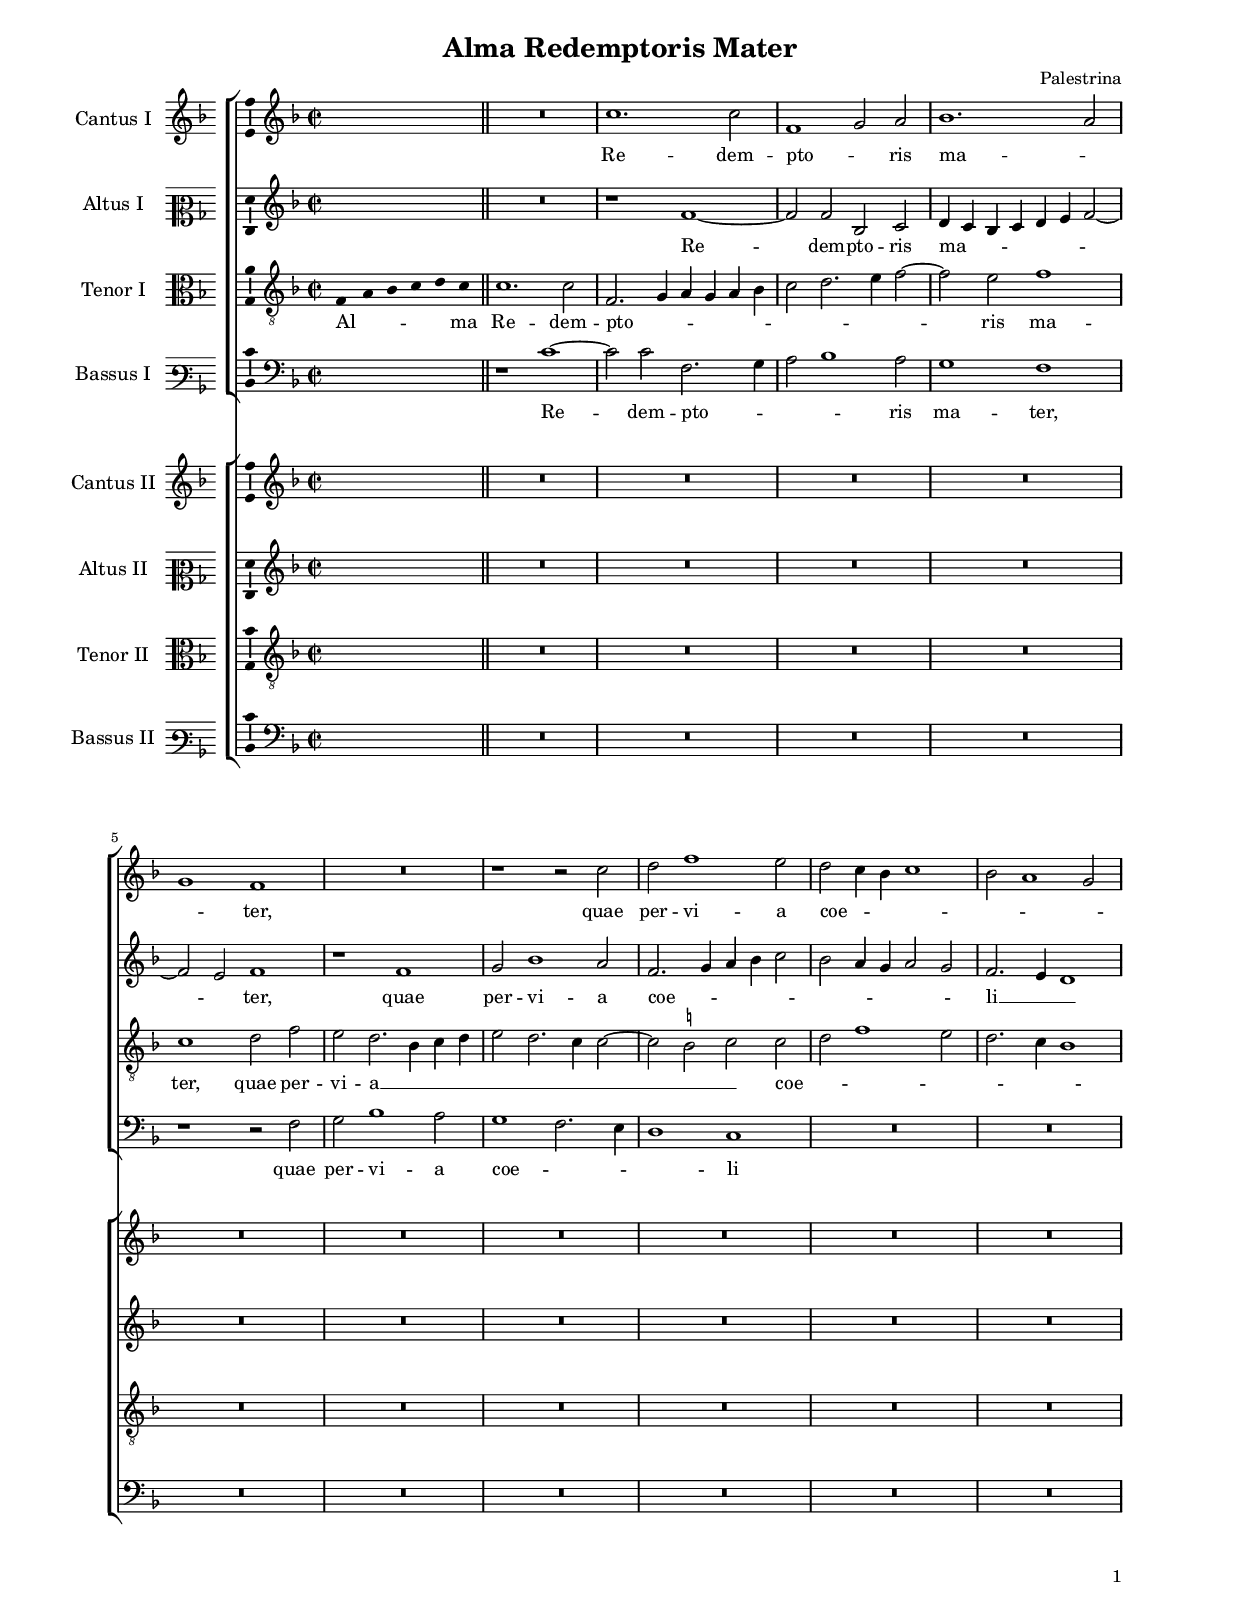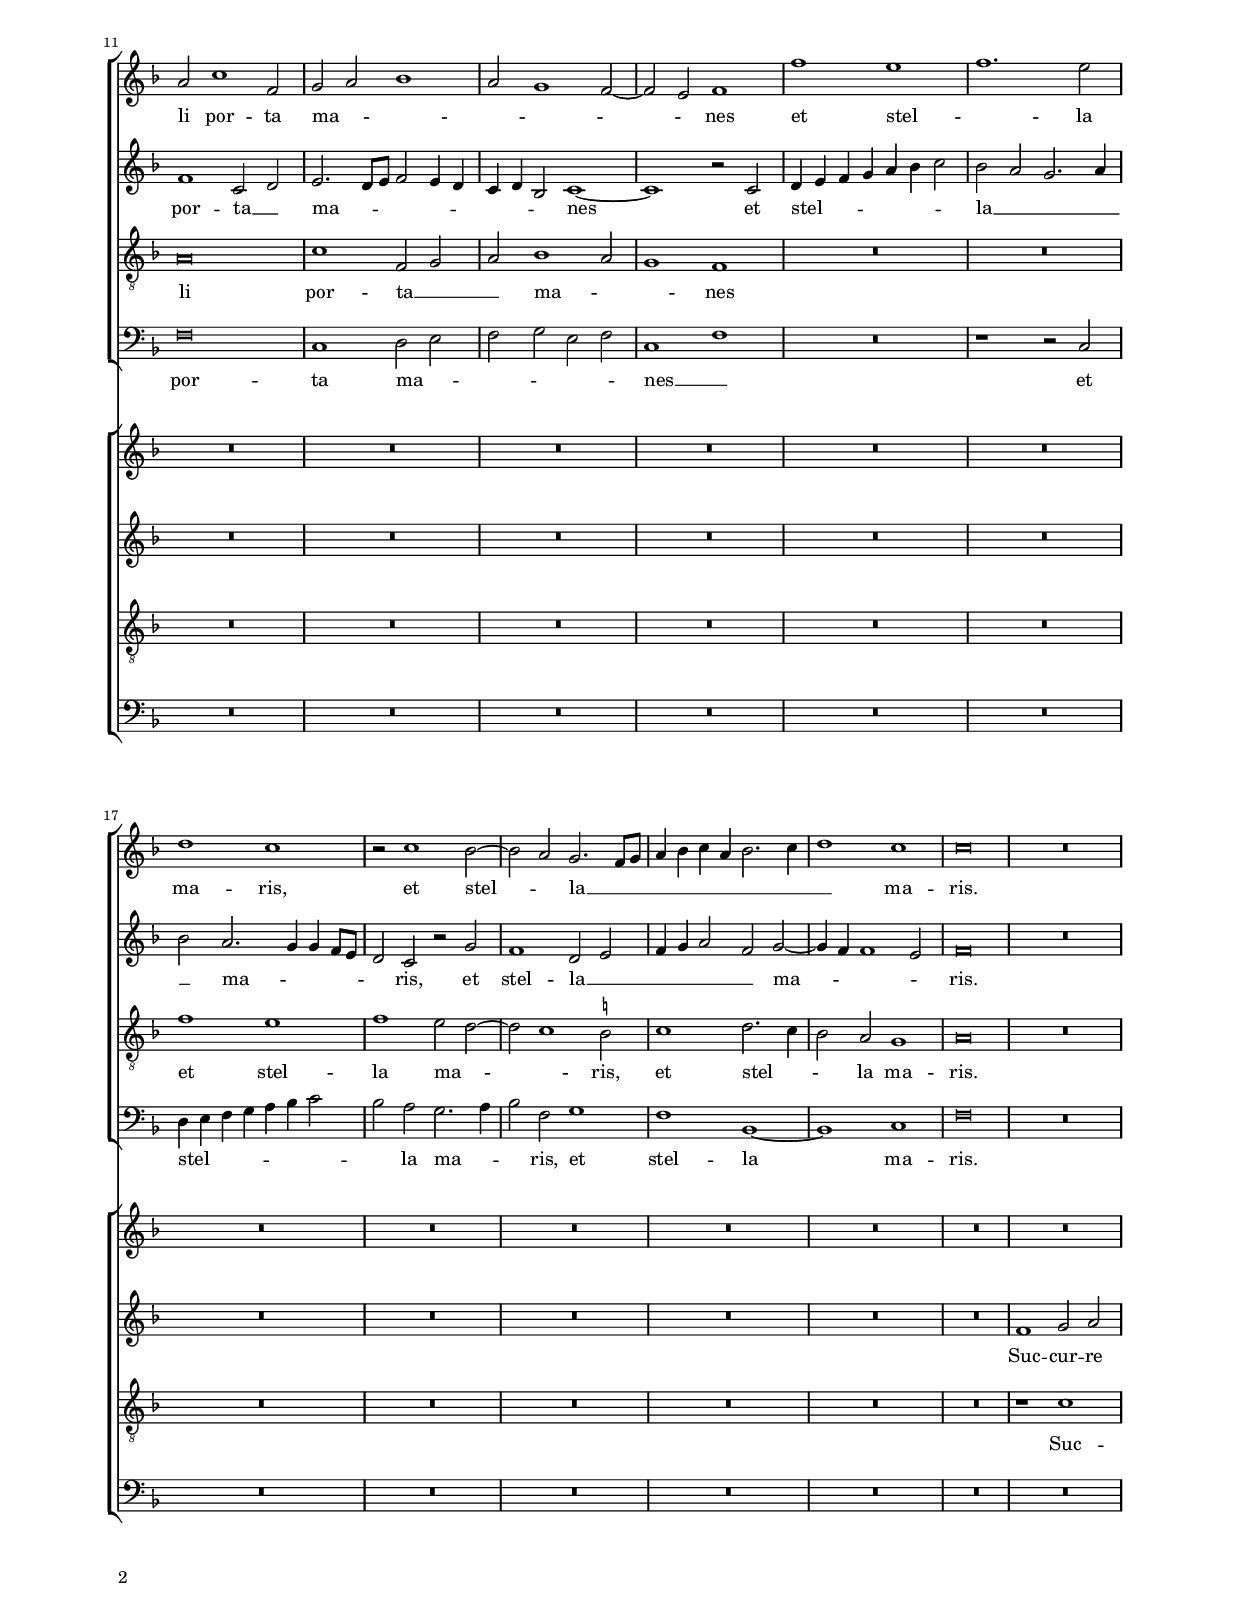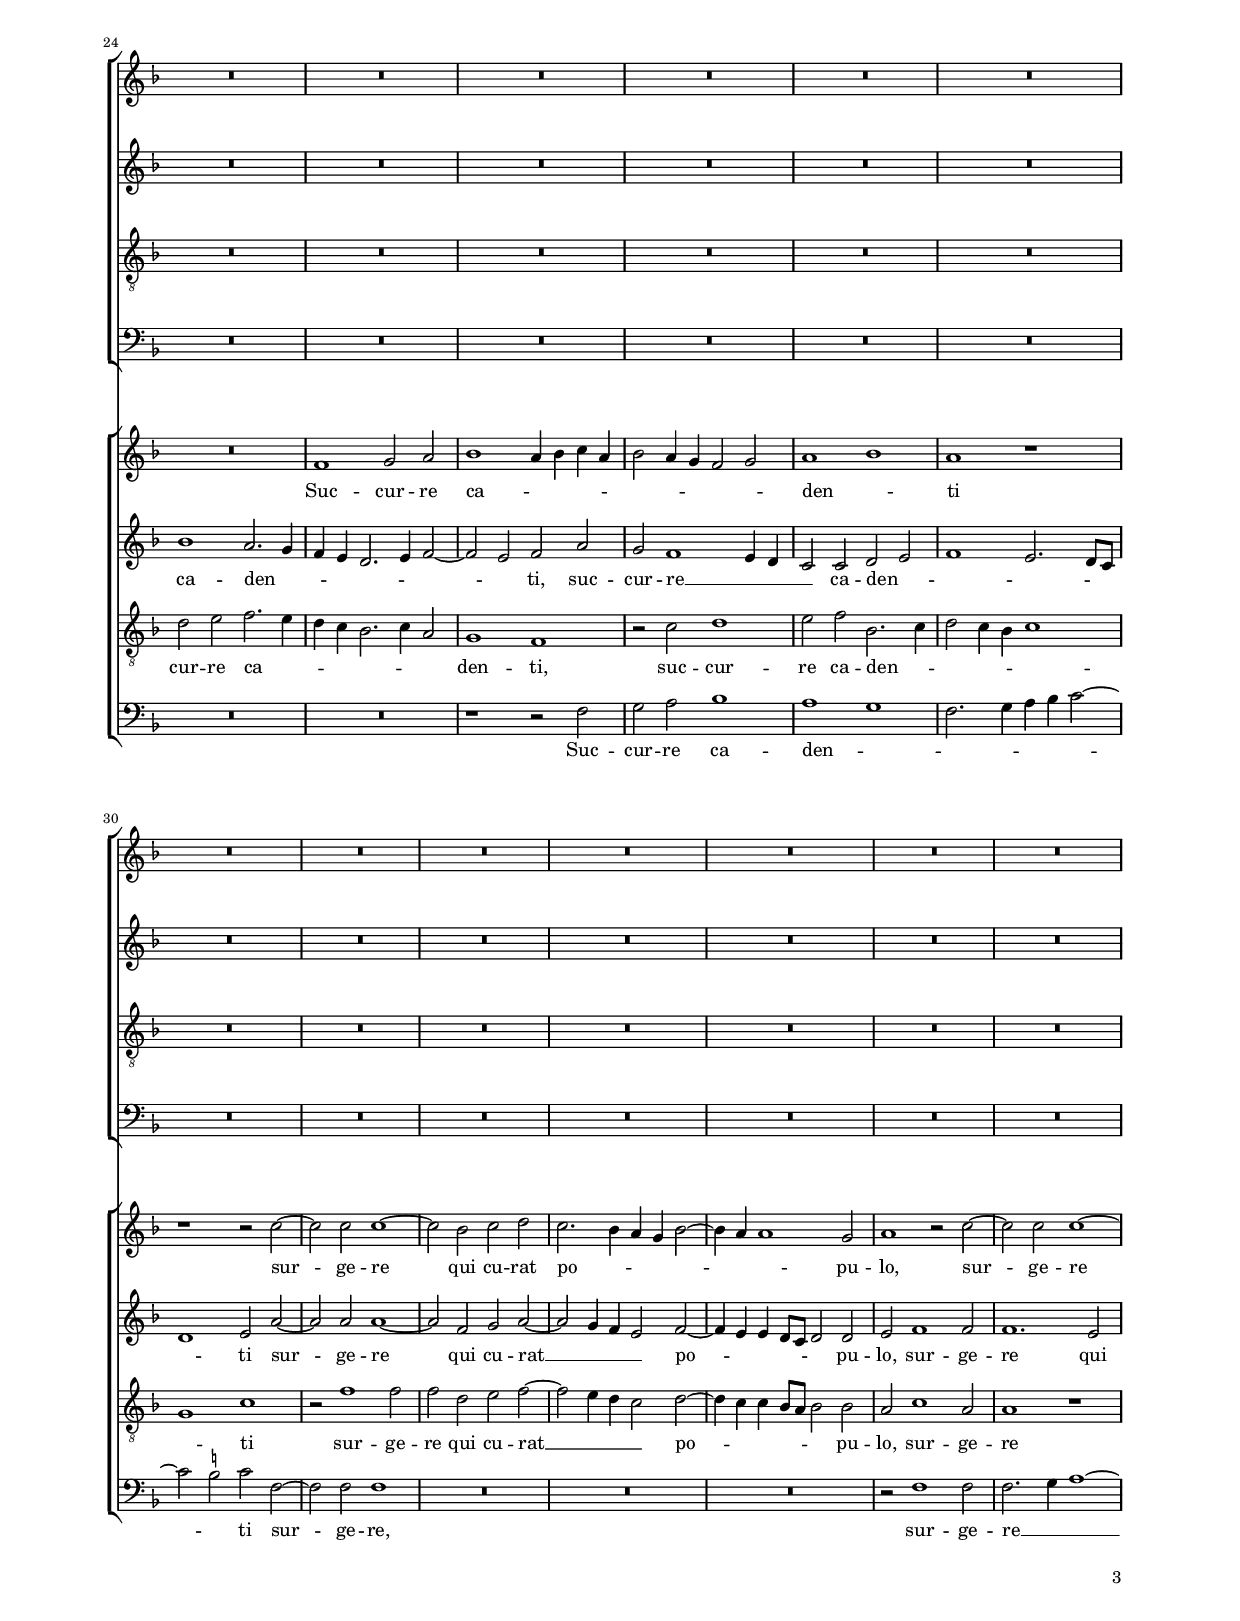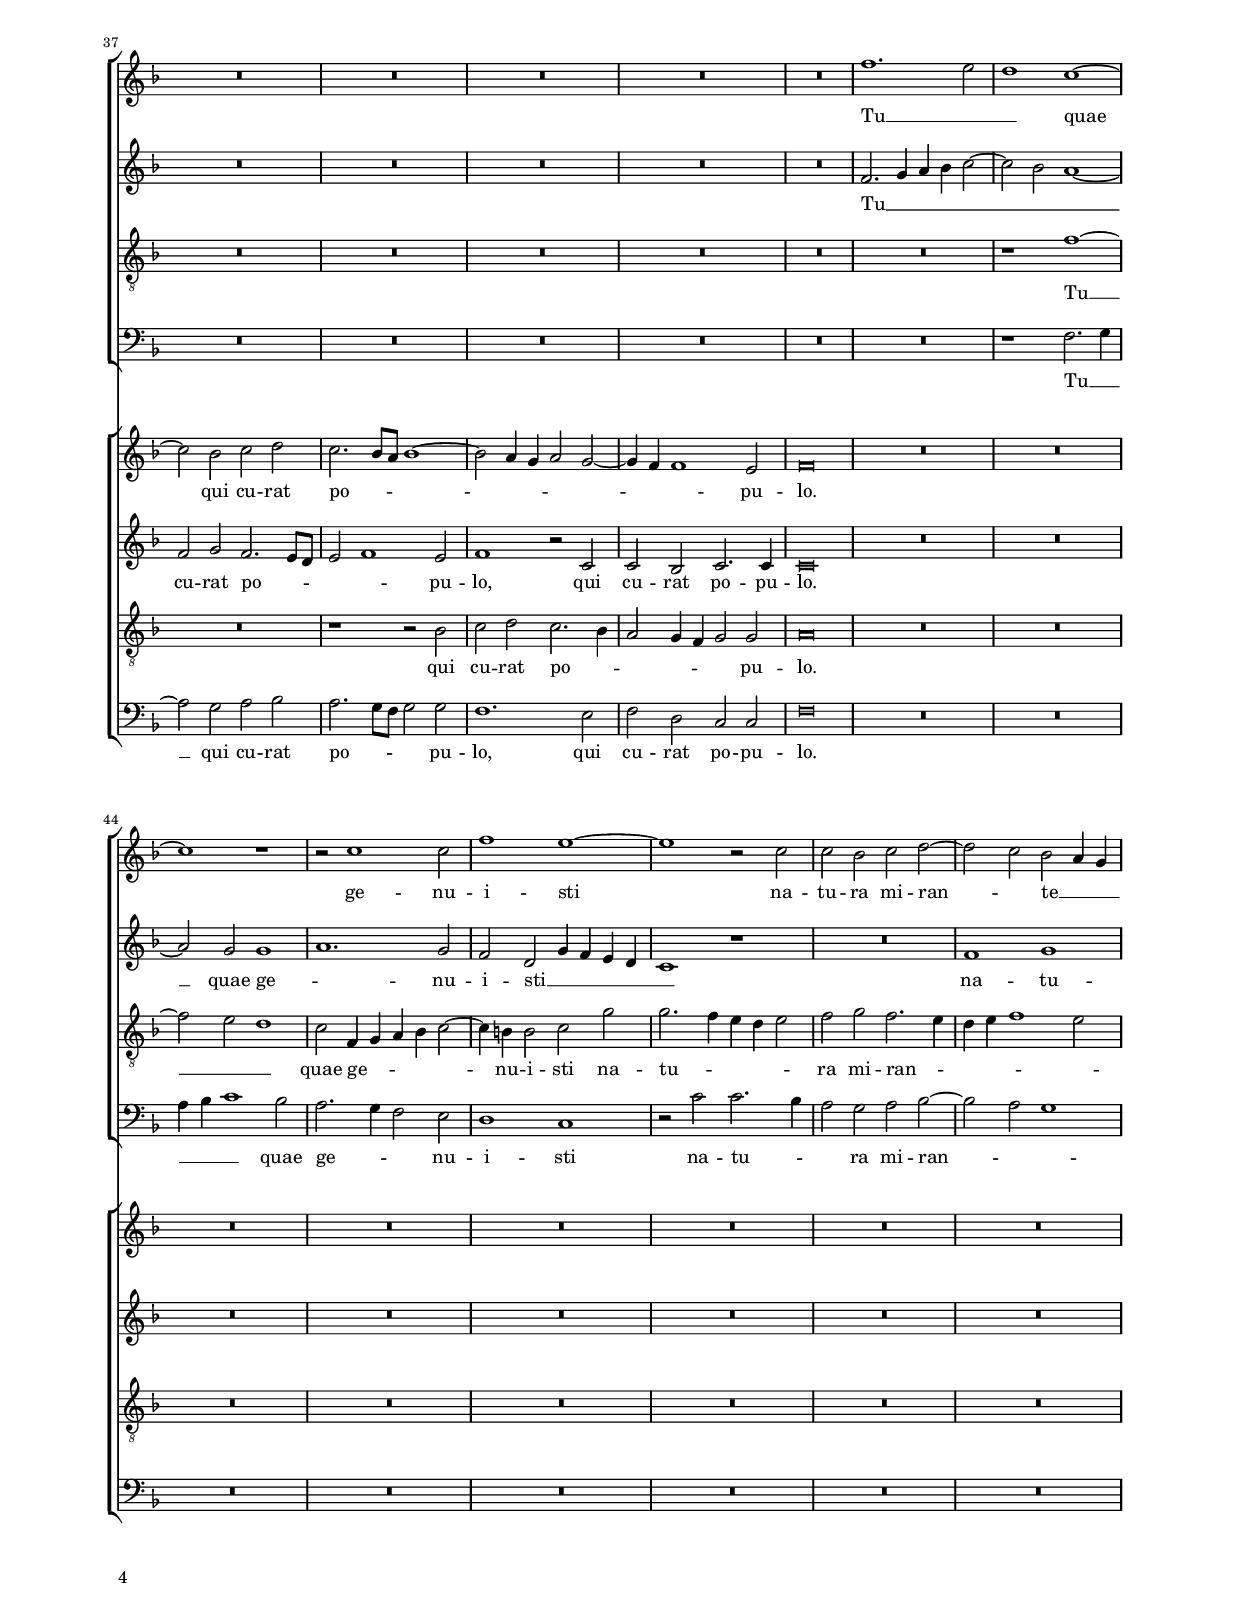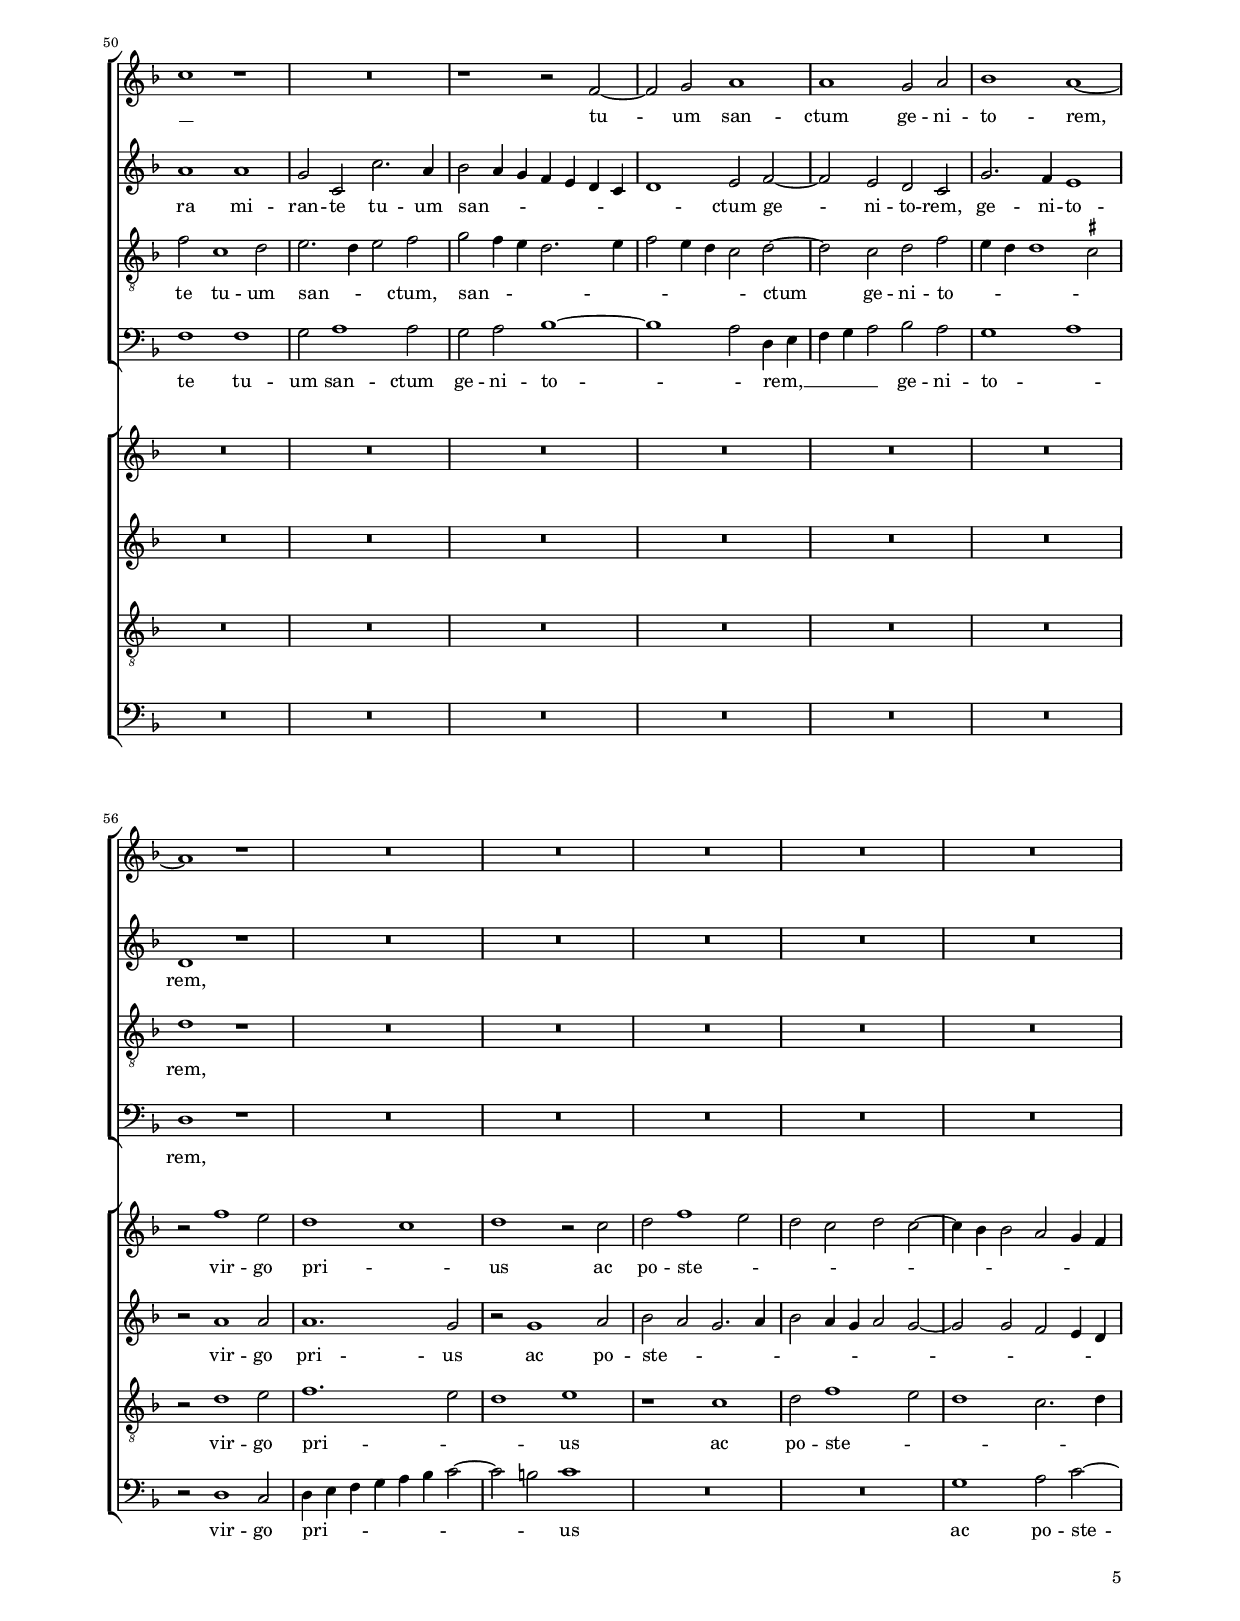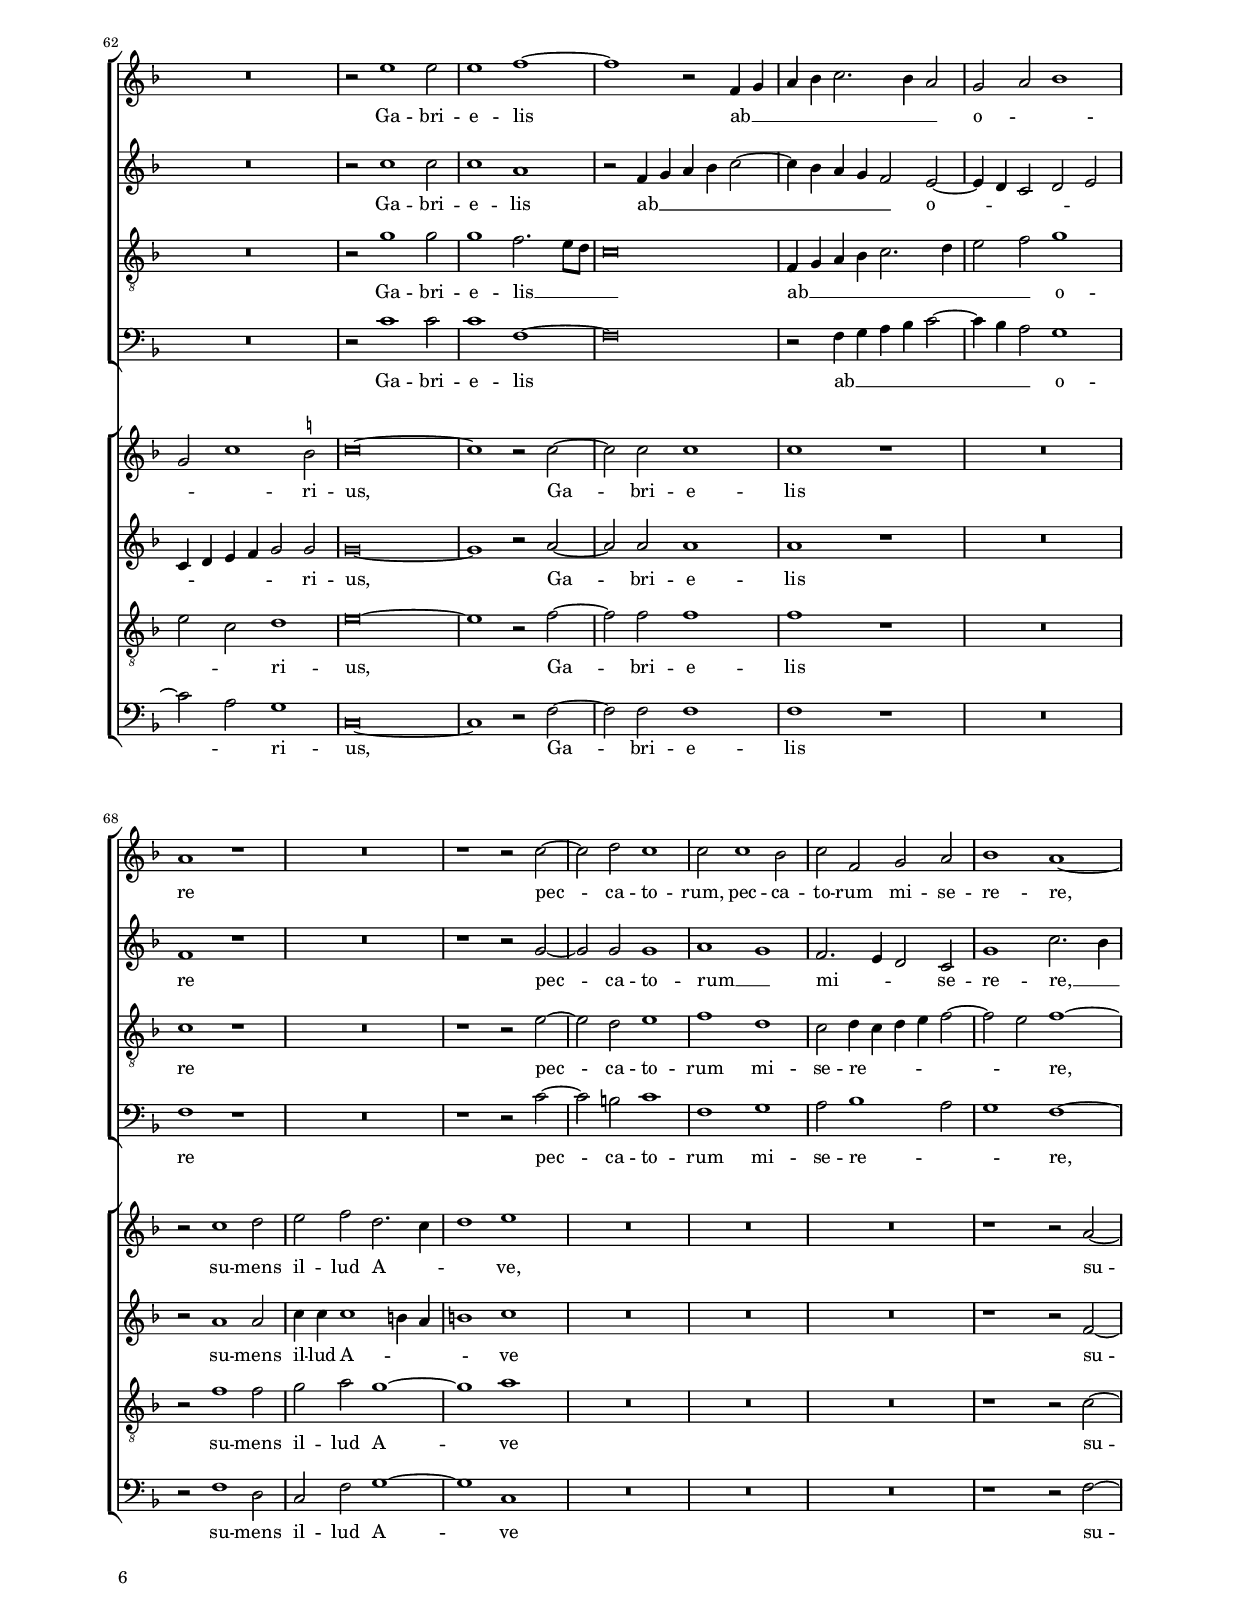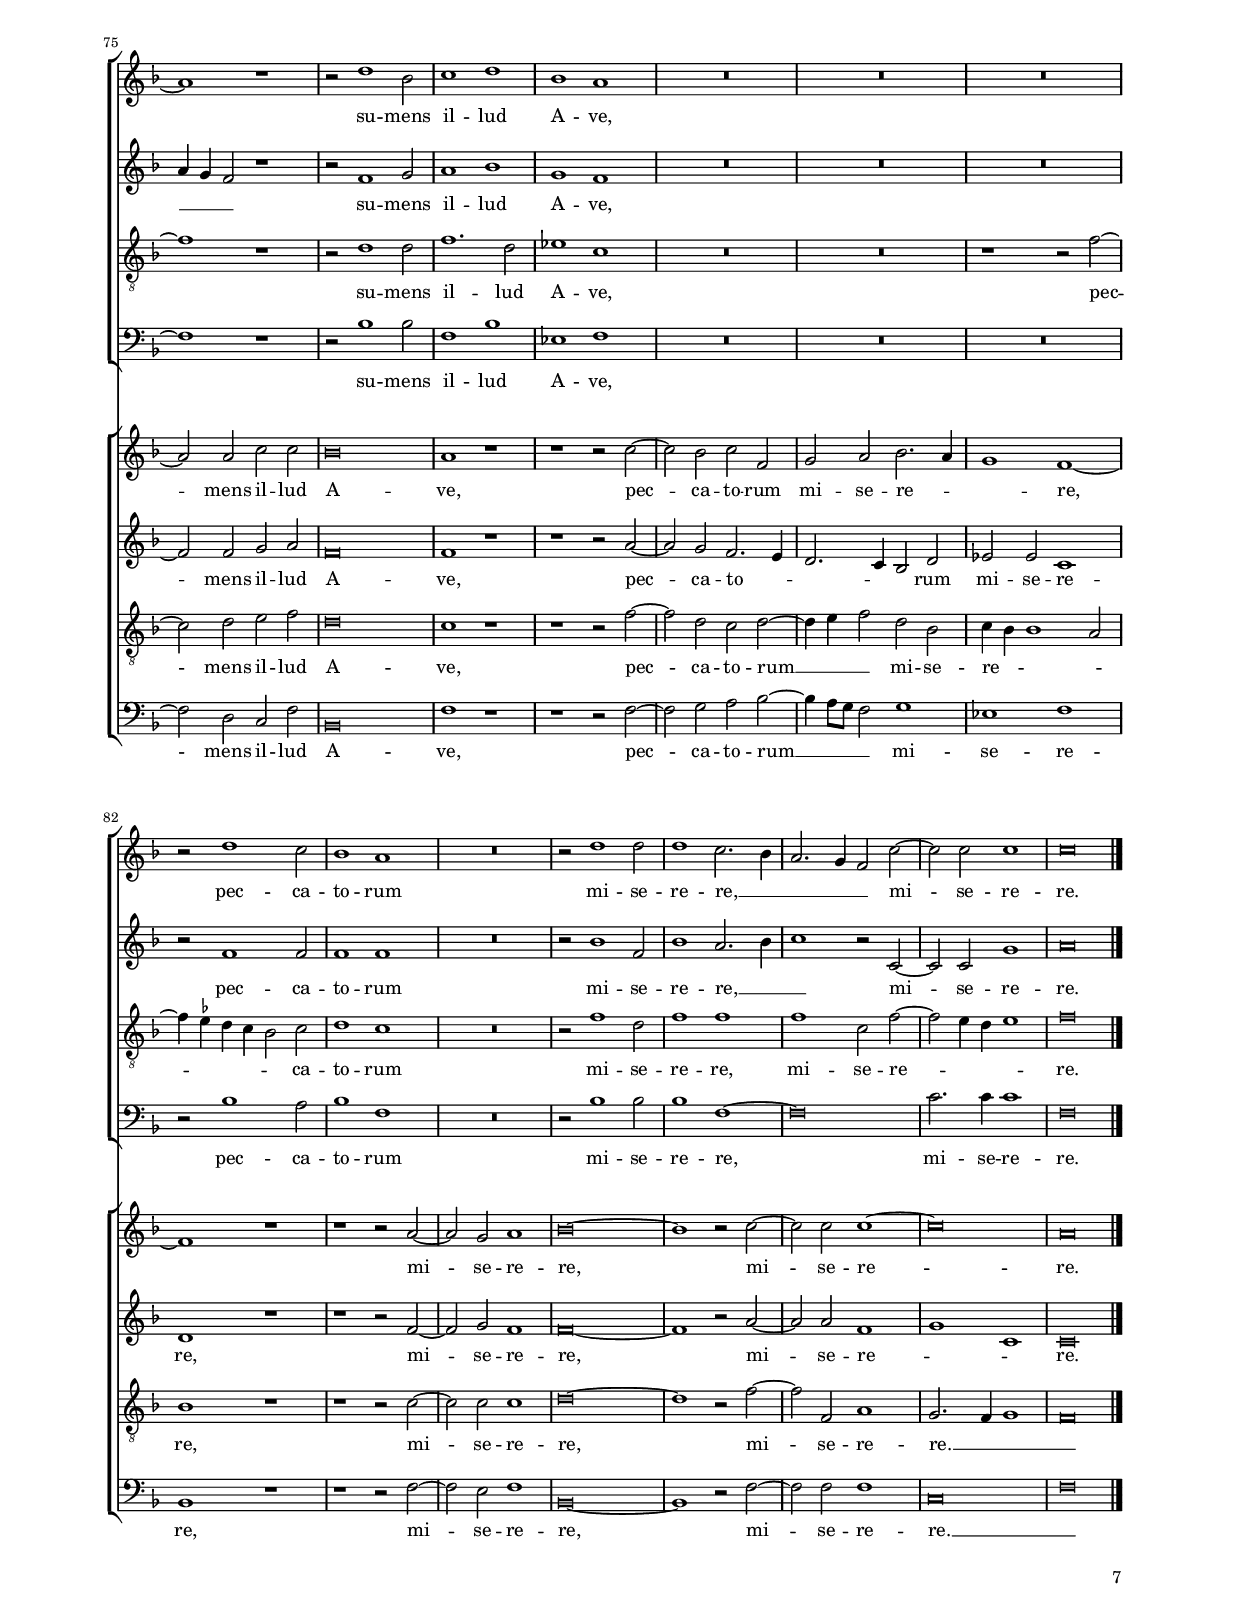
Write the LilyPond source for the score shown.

\header 
{
	title="Alma Redemptoris Mater"
	composer="Palestrina"
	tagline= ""
}

\version "2.22.0"
\include "deutsch.ly"
#(set-global-staff-size 15)
% #(set-default-paper-size "letter")
#(ly:set-option 'point-and-click #f)


\paper
	{
	top-margin = 2 \cm
	bottom-margin = 1.4 \cm
	left-margin = 2 \cm
	right-margin = 2 \cm
	print-page-number = ##f
	ragged-bottom = ##f
	ragged-last-bottom = ##t
%   systems-per-page = 2
%   page-count = 6
	system-system-spacing = #'((basic-distance . 18) (minimum-distance . 14) (padding . 7) (strechability . 250))
    oddFooterMarkup=\markup   \fill-line { "" \fromproperty #'page:page-number-string }
    evenFooterMarkup=\markup  \fill-line { \fromproperty #'page:page-number-string "" }
    last-bottom-spacing = #'((basic-distance . 12) (minimum-distance . 7) (padding . 4))
	}


global =  
	{
	\key f \major
	\time 2/2 \set Score.measureLength = #(ly:make-moment 3/2)
        \skip 4*6 \bar "||" \set Score.measureLength = #(ly:make-moment 2/1)
        \set Score.currentBarNumber = #1
        \skip 1*178 \bar "|."
	}

	ficta = { \once \set suggestAccidentals = ##t }
	
	forget = #(define-music-function (music) (ly:music?) #{
	\accidentalStyle forget
	$music
	\accidentalStyle default
	#})

	
incipitcantusprimus = \markup { \score {
	{
	\set Staff.instrumentName = \markup { \fontsize #1 "Cantus I" }
	\key f \major
	\clef violin
	s4 \bar ""
	}
	\layout  {
	raggedright = ##t
	indent = 1.7 \cm
	line-width = 1.7\cm
	\context { \Staff \remove Time_signature_engraver }
	\override Staff.Clef.Y-extent = #'(0 . 0)
	}} \hspace #1 }
      
incipitaltusprimus = \markup { \score {
	{
	\set Staff.instrumentName = \markup { \fontsize #1 "Altus I" }
	\key f \major
	\clef mezzosoprano
	s4 \bar ""
	}
	\layout  {
	raggedright = ##t
	indent = 1.7 \cm
	line-width = 1.7\cm
	\context { \Staff \remove Time_signature_engraver }
	\override Staff.Clef.Y-extent = #'(0 . 0)
	}} \hspace #1 }
      
incipittenorprimus = \markup { \score {
	{
	\set Staff.instrumentName = \markup { \fontsize #1 "Tenor I" }
	\key f \major
	\clef alto
	s4 \bar ""
	}
	\layout  {
	raggedright = ##t
	indent = 1.7 \cm
	line-width = 1.7\cm
	\context { \Staff \remove Time_signature_engraver }
	\override Staff.Clef.Y-extent = #'(0 . 0)
	}} \hspace #1 }


incipitbassusprimus = \markup { \score {
	{
	\set Staff.instrumentName = \markup { \fontsize #1 "Bassus I" }
	\key f \major
	\clef varbaritone
	s4 \bar ""
	}
	\layout  {
	raggedright = ##t
	indent = 1.7 \cm
	line-width = 1.7\cm
	\context { \Staff \remove Time_signature_engraver }
	\override Staff.Clef.Y-extent = #'(0 . 0)
	}} \hspace #1 }

incipitcantussecundus = \markup { \score {
	{
	\set Staff.instrumentName = \markup { \fontsize #1 "Cantus II" }
	\key f \major
	\clef violin
	s4 \bar ""
	}
	\layout  {
	raggedright = ##t
	indent = 1.7 \cm
	line-width = 1.7\cm
	\context { \Staff \remove Time_signature_engraver }
	\override Staff.Clef.Y-extent = #'(0 . 0)
	}} \hspace #1 }


incipitaltussecundus = \markup { \score {
	{
	\set Staff.instrumentName = \markup { \fontsize #1 "Altus II" }
	\key f \major
	\clef mezzosoprano
	s4 \bar ""
	}
	\layout  {
	raggedright = ##t
	indent = 1.7 \cm
	line-width = 1.7\cm
	\context { \Staff \remove Time_signature_engraver }
	\override Staff.Clef.Y-extent = #'(0 . 0)
	}} \hspace #1 }


incipittenorsecundus = \markup { \score {
	{
	\set Staff.instrumentName = \markup { \fontsize #1 "Tenor II" }
	\key f \major
	\clef alto
	s4 \bar ""
	}
	\layout  {
	raggedright = ##t
	indent = 1.7 \cm
	line-width = 1.7\cm
	\context { \Staff \remove Time_signature_engraver }
	\override Staff.Clef.Y-extent = #'(0 . 0)
	}} \hspace #1 }	


incipitbassussecundus = \markup { \score {
	{
	\set Staff.instrumentName = \markup { \fontsize #1 "Bassus II" }
	\key f \major
	\clef varbaritone
	s4 \bar ""
	}
	\layout  {
	raggedright = ##t
	indent = 1.7 \cm
	line-width = 1.7\cm
	\context { \Staff \remove Time_signature_engraver }
	\override Staff.Clef.Y-extent = #'(0 . 0)
	}} \hspace #1 }


cantusprimus =  \relative c''
	{
	s1.
        R\breve
	c1. c2
	f,1 g2 a
%5
	b1. a2
	g1 f |
	R\breve
	r1 r2 c'
	d2 f1 e2
%10
	d2 c4 b c1
	b2 a1 g2 |
	a2 c1 f,2
	g2 a b1
	a2 g1 f2~
%15
	f2 e f1 |
	f'1 e
	f1. e2
	d1 c
	r2 c1 b2~
%20
	b2 a g2. f8 g |
	a4 b c a b2. c4
	d1 c
	c\breve
	R\breve
%25
	R\breve |
	R\breve
	R\breve
	R\breve
	R\breve
%30
	R\breve |
	R\breve
	R\breve
	R\breve
	R\breve
%35
	R\breve |
	R\breve
	R\breve
	R\breve
	R\breve
%40
	R\breve |
	R\breve
	R\breve |
	f1. e2
	d1 c~
%45
	c1 r |
	r2 c1 c2
	f1 e~
	e1 r2 c
	c2 b c d~
%50
	d2 c b a4 g |
	c1 r
	R\breve
	r1 r2 f,~
	f2 g a1
%55
	a1 g2 a |
	b1 a~
	a1 r
	R\breve
	R\breve
%60
	R\breve |
	R\breve
	R\breve
	R\breve
	r2 e'1 e2
%65
	e1 f~ |
	f1 r2 f,4 g
	a4 b c2. b4 a2
	g2 a b1
	a1 r
%70
	R\breve |
	r1 r2 c~
	c2 d c1
	c2 c1 b2
	c2 f, g a
%75
	b1 a~ |
	a1 r
	r2 d1 b2
	c1 d
	b1 a
%80
	R\breve |
	R\breve
	R\breve
	r2 d1 c2
	b1 a
%85
	R\breve |
	r2 d1 d2
	d1 c2. b4
	a2. g4 f2 c'~
	c2 c c1
%90
        c\breve |
    }


altusprimus =  \relative c' 
    {
	s1.
	R\breve
	r1 f~
	f2 f b, c
%5
	d4 c b c d e f2~ |
	f2 e f1
	r1 f
	g2 b1 a2
	f2. g4 a b c2
%10
	b2 a4 g a2 g |
	f2. e4 d1
	f1 c2 d
	e2. d8 e f2 e4 d
	c4 d b2 c1~
%15
	c1 r2 c |
	d4 e f g a b c2
	b2 a g2. a4
	b2 a2. g4 g f8 e
	d2 c r g'
%20
	f1 d2 e |
	f4 g a2 f g~
	g4 f f1 e2
	f\breve
	R\breve
%25
	R\breve |
	R\breve
	R\breve
	R\breve
	R\breve
%30
	R\breve |
	R\breve
	R\breve
	R\breve
	R\breve
%35
	R\breve |
	R\breve
	R\breve
	R\breve
	R\breve
%40
	R\breve |
	R\breve
	R\breve |
	f2. g4 a b c2~
	c2 b a1~
%45
	a2 g g1 |
	a1. g2
	f2 d g4 f e d
	c1 r
	R\breve
%50
	f1 g |
	a1 a
	g2 c, c'2. a4
	b2 a4 g f e d c
	d1 e2 f~
%55
	f2 e d c |
	g'2. f4 e1
	d1 r
	R\breve
	R\breve
%60
	R\breve |
	R\breve
	R\breve
	R\breve
	r2 c'1 c2
%65
	c1 a |
	r2 f4 g a b c2~
	c4 b a g f2 e~
	e4 d c2 d e
	f1 r
%70
	R\breve |
	r1 r2 g~
	g2 g g1
	a1 g
	f2. e4 d2 c
%75
	g'1 c2. b4 |
	a4 g f2 r1
	r2 f1 g2
	a1 b
	g1 f
%80
	R\breve |
	R\breve
	R\breve
	r2 f1 f2
	f1 f
%85
	R\breve |
	r2 b1 f2
	b1 a2. b4
	c1 r2 c,~
	c2 c g'1
%90
	a\breve |
	}


tenorprimus =  \relative c' 
	{
	\hide Stem f,4 a b c d c \undo \hide Stem
	c1. c2
	f,2. g4 a g a b
	c2 d2. e4 f2~
%5
	f2 e f1 |
	c1 d2 f
	e2 d2. b4 c d
	e2 d2. c4 c2~
	c2 \ficta h c2 c
%10
	d2 f1 e2 |
	d2. c4 b1
	a\breve
	c1 f,2 g
	a2 b1 a2
%15
	g1 f |
	R\breve
	R\breve
	f'1 e
	f1 e2 d~
%20
	d2 c1 \ficta h2
	c1 d2. c4
	b2 a g1
	a\breve
	R\breve
%25
	R\breve |
	R\breve
	R\breve
	R\breve
	R\breve
%30
	R\breve |
	R\breve
	R\breve
	R\breve
	R\breve
%35
	R\breve |
	R\breve
	R\breve
	R\breve
	R\breve
%40
	R\breve |
	R\breve
	R\breve |
	R\breve
	r1 f'~
%45
	f2 e d1 |
	c2 f,4 g a b c2~
	c4 h h2 c g'
	g2. f4 e d e2
	f2 g f2. e4
%50
	d4 e f1 e2 |
	f2 c1 d2
	e2. d4 e2 f
	g2 f4 e d2. e4
	f2 e4 d c2 d~
%55
	d2 c d f |
	e4 d d1 \ficta cis2
	d1 r
	R\breve
	R\breve
%60
	R\breve |
	R\breve
	R\breve
	R\breve
	r2 g1 g2
%65
	g1 f2. e8 d |
	c\breve
	f,4 g a b c2. d4
	e2 f g1
	c,1 r
%70
	R\breve |
	r1 r2 e~
	e2 d e1
	f1 d
	c2 d4 c d e f2~
%75
	f2 e f1~ |
	f1 r
	r2 d1 d2
	f1. d2
	es1 c
%80
	R\breve |
	R\breve
	r1 r2 f~
	f4 \ficta es d c b2 c
	d1 c
%85
	R\breve |
	r2 f1 d2
	f1 f
	f1 c2 f~
	f2 e4 d e1
%90
	f\breve |
	}


bassusprimus  =  \relative c 
	{
	s1.
	r1 c'~
	c2 c f,2. g4
	a2 b1 a2
%5
	g1 f |
	r1 r2 f
	g2 b1 a2
	g1 f2. e4
	d1 c
%10
	R\breve |
	R\breve
	f\breve
	c1 d2 e
	f2 g e f
%15
	c1 f |
	R\breve
	r1 r2 c
	d4 e f g a b c2
	b2 a g2. a4
%20
	b2 f g1 |
	f1 b,~
	b1 c
	f\breve |
	R\breve
%25
	R\breve |
	R\breve
	R\breve
	R\breve
	R\breve
%30
	R\breve |
	R\breve
	R\breve
	R\breve
	R\breve
%35
	R\breve |
	R\breve
	R\breve
	R\breve
	R\breve
%40
	R\breve |
	R\breve
	R\breve |
	R\breve
	r1 f2. g4
%45
	a4 b c1 b2 |
	a2. g4 f2 e
	d1 c
	r2 c' c2. b4
	a2 g a b~
%50
	b2 a g1 |
	f1 f
	g2 a1 a2
	g2 a b1~
	b1 a2 d,4 e
%55
	f4 g a2 b a |
	g1 a
	d,1 r
	R\breve
	R\breve
%60
	R\breve |
	R\breve
	R\breve
	R\breve
	r2 c'1 c2
%65
	c1 f,~ |
	f\breve
	r2 f4 g a b c2~
	c4 b a2 g1
	f1 r
%70
	R\breve |
	r1 r2 c'~
	c2 h c1
	f,1 g
	a2 b1 a2
%75
	g1 f~ |
	f1 r
	r2 b1 b2
	f1 b
	es,1 f
%80
	R\breve |
	R\breve
	R\breve
	r2 b1 a2
	b1 f
%85
	R\breve |
	r2 b1 b2
	b1 f~
	f\breve
	c'2. c4 c1
%90
	f,\breve |
	}
        

cantussecundus =  \relative c''
	{
	s1.
	R\breve
	R\breve
	R\breve
%5
	R\breve |
	R\breve
	R\breve
	R\breve
	R\breve
%10
	R\breve |
	R\breve
	R\breve
	R\breve
	R\breve
%15
	R\breve |
	R\breve
	R\breve
	R\breve
	R\breve
%20
	R\breve |
	R\breve
	R\breve 
	R\breve |
	R\breve
%25
	R\breve
        f,1 g2 a |
	b1 a4 b c a
	b2 a4 g f2 g
	a1 b
%30
        a1 r
	r1 r2 c~ |
	c2 c c1~
	c2 b c d
	c2. b4 a g b2~
%35
        b4 a a1 g2
	a1 r2 c~ |
	c2 c c1~
	c2 b c d
	c2. b8 a b1~
%40
        b2 a4 g a2 g~
	g4 f f1 e2 |
	f\breve |
	R\breve
	R\breve
%45
	R\breve |
	R\breve
	R\breve
	R\breve
	R\breve
%50
	R\breve |
	R\breve
	R\breve
	R\breve
	R\breve
%55
	R\breve |
	R\breve
	r2 f'1 e2
	d1 c
	d1 r2 c
%60
	d2 f1 e2 |
	d2 c d c~
	c4 b b2 a g4 f
	g2 c1 \ficta h2
	c\breve~
%65
	c1 r2 c~ |
	c2 c c1
	c1 r
	R\breve
	r2 c1 d2
%70
	e2 f d2. c4 |
	d1 e
	R\breve
	R\breve
	R\breve
%75
	r1 r2 a,~ |
	a2 a c c
	b\breve
	a1 r
	r1 r2 c~
%80
	c2 b c f, |
	g2 a b2. a4
	g1 f~
	f1 r
	r1 r2 a~
%85
	a2 g a1 |
	b\breve~
	b1 r2 c~
	c2 c c1~
	c\breve
%90
	a\breve |
	}


altussecundus =  \relative c'
	{
	s1.
	R\breve
	R\breve
	R\breve
%5
	R\breve |
	R\breve
	R\breve
	R\breve
	R\breve
%10
	R\breve |
	R\breve
	R\breve
	R\breve
	R\breve
%15
	R\breve |
	R\breve
	R\breve
	R\breve
	R\breve
%20
	R\breve |
	R\breve
        R\breve
	R\breve |
	f1 g2 a
%25
        b1 a2. g4
	f4 e d2. e4 f2~ |
	f2 e f a
	g2 f1 e4 d
	c2 c d e
%30
        f1 e2. d8 c
	d1 e2 a~ |
	a2 a a1~
	a2 f g a~
	a2 g4 f e2 f~
%35
        f4 e e d8 c d2 d
	e2 f1 f2 |
	f1. e2
	f2 g f2. e8 d
	e2 f1 e2
%40
        f1 r2 c
	c2 b c2. c4
	c\breve |
	R\breve
	R\breve
%45
	R\breve |
	R\breve
	R\breve
	R\breve
	R\breve
%50
	R\breve |
	R\breve
	R\breve
	R\breve
	R\breve
%55
	R\breve |
	R\breve
	r2 a'1 a2
	a1. g2
	r2 g1 a2
%60
	b2 a g2. a4 |
	b2 a4 g a2 g~
	g2 g f e4 d
	c4 d e f g2 g
	g\breve~
%65
	g1 r2 a~ |
	a2 a a1
	a1 r
	R\breve
	r2 a1 a2
%70
	c4 c c1 h4 a |
	h1 c
	R\breve
	R\breve
	R\breve
%75
	r1 r2 f,~ |
	f2 f g a
	f\breve
	f1 r
	r1 r2 a~
%80
	a2 g f2. e4 |
	d2. c4 b2 d
	es2 es c1
	d1 r
	r1 r2 f~
%85
	f2 g f1 |
	f\breve~
	f1 r2 a~
	a2 a f1
	g1 c,
%90
	c\breve |
    }


tenorsecundus =  \relative c'
	{
	s1.
	R\breve
	R\breve
	R\breve
%5
	R\breve |
	R\breve
	R\breve
	R\breve
	R\breve
%10
	R\breve |
	R\breve
	R\breve
	R\breve
	R\breve
%15
	R\breve |
	R\breve
	R\breve
	R\breve
	R\breve
%20
	R\breve |
	R\breve
        R\breve
	R\breve |
	r1 c
%25
        d2 e f2. e4
	d4 c b2. c4 a2 |
	g1 f
	r2 c' d1
	e2 f b,2. c4
%30
        d2 c4 b c1
	g1 c |
	r2 f1 f2
	f2 d e f~
	f2 e4 d c2 d~
%35
        d4 c c b8 a b2 b
	a2 c1 a2 |
	a1 r
	R\breve
	r1 r2 b
%40
        c2 d c2. b4
	a2 g4 f g2 g |
	a\breve |
	R\breve
	R\breve
%45
	R\breve |
	R\breve
	R\breve
	R\breve
	R\breve
%50
	R\breve |
	R\breve
	R\breve
	R\breve
	R\breve
%55
	R\breve |
	R\breve
	r2 d1 e2
	f1. e2
	d1 e
%60
	r1 c |
	d2 f1 e2
	d1 c2. d4
	e2 c d1
	e\breve~
%65
	e1 r2 f~ |
	f2 f f1
	f1 r
	R\breve
	r2 f1 f2
%70
	g2 a g1~ |
	g1 a
	R\breve
	R\breve
	R\breve
%75
	r1 r2 c,~ |
	c2 d e f
	d\breve
	c1 r
	r1 r2 f~
%80
	f2 d c d~ |
	d4 e f2 d b
	c4 b b1 a2
	b1 r
	r1 r2 c~
%85
	c2 c c1 |
	d\breve~
	d1 r2 f~
	f2 f, a1
	g2. f4 g1
%90
	f\breve |
	}


bassussecundus =  \relative c
	{
	s1.
	R\breve
	R\breve
	R\breve
%5
	R\breve |
	R\breve
	R\breve
	R\breve
	R\breve
%10
	R\breve |
	R\breve
	R\breve
	R\breve
	R\breve
%15
	R\breve |
	R\breve
	R\breve
	R\breve
	R\breve
%20
	R\breve |
	R\breve
	R\breve
	R\breve |
	R\breve
%25
	R\breve |
	R\breve
	r1 r2 f
	g2 a b1
	a1 g
%30
	f2. g4 a b c2~ |
	c2 \ficta h c f,~
	f2 f f1
	R\breve
	R\breve
%35
	R\breve |
	r2 f1 f2
	f2. g4 a1~
	a2 g a b
	a2. g8 f g2 g
%40
	f1. e2 |
	f2 d c c
	f\breve |
	R\breve
	R\breve
%45
	R\breve |
	R\breve
	R\breve
	R\breve
	R\breve
%50
	R\breve |
	R\breve
	R\breve
	R\breve
	R\breve
%55
	R\breve |
	R\breve
	r2 d1 c2
	d4 e f g a b c2~
	c2 h c1
%60
	R\breve |
	R\breve
	g1 a2 c~
	c2 a g1
	c,\breve~
%65
	c1 r2 f~ |
	f2 f f1
	f1 r
	R\breve
	r2 f1 d2
%70
	c2 f g1~ |
	g1 c,
	R\breve
	R\breve
	R\breve
%75
	r1 r2 f~ |
	f2 d c f
	b,\breve
	f'1 r
	r1 r2 f~
%80
	f2 g a b~ |
	b4 a8 g f2 g1
	es1 f
	b,1 r
	r1 r2 f'~
%85
	f2 e f1 |
	b,\breve ~
	b1 r2 f'~
	f2 f f1
	c\breve
%90
	f\breve |
	}


lyricscantusprimus = \lyricmode {
	Re -- dem -- pto -- _ ris ma -- _ _ ter,
        quae per -- vi -- a coe -- _ _ _ _ _ _ li por -- ta ma -- _ _ _ _ _ _ nes
        et stel -- _ la ma -- ris,
        et stel -- _ la __ _ _ _ _ _ _ _ _ _ ma -- ris.
        Tu __ _ _ quae ge -- nu -- i -- sti na -- tu -- ra mi -- ran -- _ te __ _ _ _
        tu -- um san -- ctum ge -- ni -- to -- rem,
        Ga -- bri -- e -- lis ab __ _ _ _ _ _ _ o -- _ _ re
        pec -- ca -- to -- rum,
        pec -- ca -- to -- rum mi -- se -- re -- re,
        su -- mens il -- lud A -- ve,
        pec -- ca -- to -- rum mi -- se -- re -- re, __ _ _ _ _
        mi -- se -- re -- re.
    }


lyricsaltusprimus = \lyricmode {
	Re -- dem -- pto -- ris ma -- _ _ _ _ _ _ _ ter,
        quae per -- vi -- a coe -- _ _ _ _ _ _ _ _ _ li __ _ _ por -- ta __ _ ma -- _ _ _ _ _ _ _ _ nes
        et stel -- _ _ _ _ _ _ la __ _ _ _ _ ma -- _ _ _ _ _ ris,
        et stel -- la __ _ _ _ _ _ ma -- _ _ _ ris.
        Tu __ _ _ _ _ _ _ quae ge -- _ nu -- i -- sti __ _ _ _ _ _ na -- tu -- ra mi -- ran -- te
        tu -- um san -- _ _ _ _ _ _ _ ctum ge -- ni -- to -- rem,
        ge -- ni -- to -- rem,
        Ga -- bri -- e -- lis ab __ _ _ _ _ _ _ _ _ o -- _ _ _ _ re
        pec -- ca -- to -- rum __ _ mi -- _ _ se -- re -- re, __ _ _ _ _
        su -- mens il -- lud A -- ve,
        pec -- ca -- to -- rum mi -- se -- re -- re, __ _ _
        mi -- se -- re -- re.
	}


lyricstenorprimus = \lyricmode {
	Al -- _ _ _ _ ma
        Re -- dem -- pto -- _ _ _ _ _ _ _ _ _ ris ma -- ter,
        quae per -- vi -- a __ _ _ _ _ _ _ _ _ _ coe -- _ _ _ _ _ _ li por -- ta __ _ _ ma -- _ _ nes
        et stel -- la ma -- _ _ ris,
        et stel -- _ _ la ma -- ris.
        Tu __ _ _ quae ge -- _ _ _ _ nu -- i -- sti na -- tu -- _ _ _ _ ra mi -- ran -- _ _ _ _ _ te
        tu -- um san -- _ _ ctum,
        san -- _ _ _ _ _ _ _ _ ctum ge -- ni -- to -- _ _ _ _ rem,
        Ga -- bri -- e -- lis __ _ _ _ ab __ _ _ _ _ _ _ _ o -- re
        pec -- ca -- to -- rum mi -- se -- re -- _ _ _ _ _ re,
        su -- mens il -- lud A -- ve,
        pec -- _ _ _ _ ca -- to -- rum mi -- se -- re -- re,
        mi -- se -- re -- _ _ _ re.
	}


lyricsbassusprimus = \lyricmode {
	Re -- dem -- pto -- _ _ _ ris ma -- ter,
        quae per -- vi -- a coe -- _ _ _ li por -- ta ma -- _ _ _ _ _ nes __ _
        et stel -- _ _ _ _ _ _ _ la ma -- _ _ ris,
        et stel -- la ma -- ris.
        Tu __ _ _ _ _ quae ge -- _ _ nu -- i -- sti na -- tu -- _ _ ra mi -- ran -- _ _ te
        tu -- um san -- ctum ge -- ni -- to -- _ rem, __ _ _ _ _
        ge --  ni -- to -- _ rem,
        Ga -- bri -- e -- lis ab __ _ _ _ _ _ _ o -- re
        pec -- ca -- to -- rum mi -- se -- re -- _ _ re,
        su -- mens il -- lud A -- ve,
        pec -- ca -- to -- rum mi -- se -- re -- re,
        mi -- se -- re -- re.
	}


lyricscantussecundus = \lyricmode {
	Suc -- cur -- re ca -- _ _ _ _ _ _ _ _ _ den -- _ ti
        sur -- ge -- re qui cu -- rat po -- _ _ _ _ _ _ pu -- lo,
        sur -- ge -- re qui cu -- rat po -- _ _ _ _ _ _ _ _ _ pu -- lo.
        vir -- go pri -- _ us ac po -- ste -- _ _ _ _ _ _ _ _ _ _ _ _ ri -- us,
        Ga -- bri -- e -- lis
        su -- mens il -- lud A -- _ _ ve,
        su -- mens il -- lud A -- ve,
        pec -- ca -- to -- rum mi -- se -- re -- _ _ re,
        mi -- se -- re -- re,
        mi -- se -- re -- re.
	}


lyricsaltussecundus = \lyricmode {
	Suc -- cur -- re ca -- den -- _ _ _ _ _ _ _ ti,
        suc -- cur -- re __ _ _ _ ca -- den -- _ _ _ _ _ _ ti
        sur -- ge -- re qui cu -- rat __ _ _ _ po -- _ _ _ _ _ pu -- lo,
        sur -- ge -- re qui cu -- rat po -- _ _ _ _ pu -- lo,
        qui cu -- rat po -- pu -- lo.
        vir -- go pri -- us ac po -- ste -- _ _ _ _ _ _ _ _ _ _ _ _ _ _ _ _ _ ri -- us,
        Ga -- bri -- e -- lis
        su -- mens il -- lud A -- _ _ _ ve
        su -- mens il -- lud A -- ve,
        pec -- ca -- to -- _ _ _ _ rum mi -- se -- re -- re,
        mi -- se -- re -- re,
        mi -- se -- re -- _ _ re.
	}
	

lyricstenorsecundus = \lyricmode {
	Suc -- cur -- re ca -- _ _ _ _ _ _ den -- ti,
        suc -- cur -- re ca -- den -- _ _ _ _ _ _ ti
        sur -- ge -- re qui cu -- rat __ _ _ _ po -- _ _ _ _ _ pu -- lo,
        sur -- ge -- re qui cu -- rat po -- _ _ _ _ _ pu -- lo.
        vir -- go pri -- _ _ us ac po -- ste -- _ _ _ _ _ _ ri -- us,
        Ga -- bri -- e -- lis
        su -- mens il -- lud A -- ve
        su -- mens il -- lud A -- ve,
        pec -- ca -- to -- rum __ _ _ mi -- se -- re -- _ _ _ re,
        mi -- se -- re -- re,
        mi -- se -- re -- re. __ _ _ _
	}


lyricsbassussecundus = \lyricmode {
	Suc -- cur -- re ca -- den -- _ _ _ _ _ _ _ ti
        sur -- ge -- re,
        sur -- ge -- re __ _ _ qui cu -- rat po -- _ _ _ pu -- lo,
        qui cu -- rat po -- pu -- lo.
        vir -- go pri -- _ _ _ _ _ _ _ us ac po -- ste -- _ ri -- us,
        Ga -- bri -- e -- lis
        su -- mens il -- lud A -- ve
        su -- mens il -- lud A -- ve,
        pec -- ca -- to -- rum __ _ _ _ mi -- se -- re -- re,
        mi -- se -- re -- re,
        mi -- se -- re -- re. __ _
	}


\score
{	% \transpose {
	
<<
	\new ChoirStaff \with { \override StaffGrouper.staffgroup-staff-spacing.basic-distance = #15 
				\override StaffGrouper.staff-staff-spacing.basic-distance = #12 }
	<<
	
	\new Staff << \global
	\new Voice="v1" {
		\set Staff.instrumentName=\incipitcantusprimus
		\set Staff.midiInstrument = "reed organ"
		\clef violin
		\cantusprimus }
	\new Lyrics \lyricsto "v1" {\lyricscantusprimus }
	>>
	
	\new Staff << \global
	\new Voice="v2" {
		\set Staff.instrumentName=\incipitaltusprimus
		\set Staff.midiInstrument = "reed organ"
		\clef violin 
		\altusprimus }
	\new Lyrics \lyricsto "v2" {\lyricsaltusprimus }
	>>
	
	\new Staff << \global
	\new Voice="v3" {
		\set Staff.instrumentName=\incipittenorprimus
		\set Staff.midiInstrument = "reed organ"
		\clef "G_8"
		\tenorprimus }
	\new Lyrics \lyricsto "v3" {\lyricstenorprimus }
	>>
	
	\new Staff << \global
	\new Voice="v4" {
		\set Staff.instrumentName=\incipitbassusprimus
		\set Staff.midiInstrument = "reed organ"
		\clef bass 
		\bassusprimus }
	\new Lyrics \lyricsto "v4" {\lyricsbassusprimus}
	>>
	>>
	
	\new ChoirStaff \with { \override StaffGrouper.staff-staff-spacing.basic-distance = #12 }
	<<
	
	\new Staff << \global
	\new Voice="v5" {
		\set Staff.instrumentName=\incipitcantussecundus
		\set Staff.midiInstrument = "reed organ"
		\clef violin
		\cantussecundus }
	\new Lyrics \lyricsto "v5" {\lyricscantussecundus }
	>>
	
	\new Staff << \global
	\new Voice="v6" {
		\set Staff.instrumentName=\incipitaltussecundus
		\set Staff.midiInstrument = "reed organ"
		\clef violin 
		\altussecundus }
	\new Lyrics \lyricsto "v6" {\lyricsaltussecundus }
	>>
	
	\new Staff << \global
	\new Voice="v7" {
		\set Staff.instrumentName=\incipittenorsecundus
		\set Staff.midiInstrument = "reed organ"
		\clef "G_8"
		\tenorsecundus }
	\new Lyrics \lyricsto "v7" {\lyricstenorsecundus }
	>>
	
	\new Staff << \global
	\new Voice="v8" {
		\set Staff.instrumentName=\incipitbassussecundus
		\set Staff.midiInstrument = "reed organ"
		\clef bass 
		\bassussecundus }
	\new Lyrics \lyricsto "v8" {\lyricsbassussecundus}
	>>
	>>
>>
%	} % transpose

\layout
	{
	indent = 2 \cm
%	\context { \Lyrics \override VerticalAxisGroup.nonstaff-relatedstaff-spacing.padding = #2 }
%	\context { \Lyrics \override LyricText.font-size = #1 }
	\context { \Score \override BarNumber.padding = #2 }
	\context { \Voice \override NoteHead.style = #'baroque }
	\context { \Staff \consists "Ambitus_engraver" }
	\context { \Staff \override TimeSignature.break-visibility = #end-of-line-invisible }
	}

\midi
	{
	 \tempo 2 = 85
	}
      
}

% EOF
